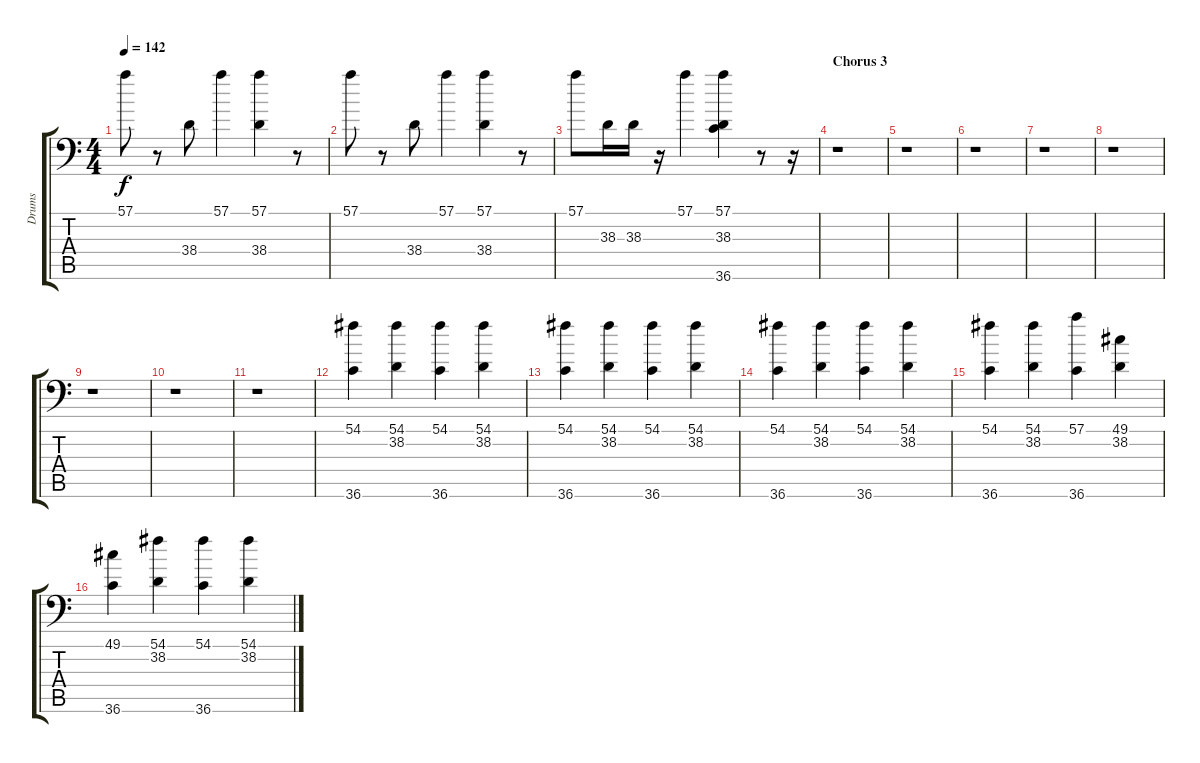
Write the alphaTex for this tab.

\track ("Drums" "Drums") {instrument acousticgrandpiano}
\staff {score tabs}
\tuning (C-1 C-1 C-1 C-1 C-1 C-1) {hide}
\ts (4 4)
\tempo 142
\clef f4
\ks c
57.1.8{dy f} r.8 38.4.8 57.1.4 (57.1 38.4).4 r.8 |
57.1.8 r.8 38.4.8 57.1.4 (57.1 38.4).4 r.8 |
57.1.8 38.3.16 38.3.16 r.16 57.1.4 (57.1 38.3 36.6).4 r.8 r.16 |
\section ("" "Chorus 3")
r.1 |
r.1 |
r.1 |
r.1 |
r.1 |
r.1 |
r.1 |
r.1 |
\section ("" "")
(54.1 36.6).4 (54.1 38.2).4 (54.1 36.6).4 (54.1 38.2).4 |
(54.1 36.6).4 (54.1 38.2).4 (54.1 36.6).4 (54.1 38.2).4 |
(54.1 36.6).4 (54.1 38.2).4 (54.1 36.6).4 (54.1 38.2).4 |
(54.1 36.6).4 (54.1 38.2).4 (57.1 36.6).4 (49.1 38.2).4 |
(49.1 36.6).4 (54.1 38.2).4 (54.1 36.6).4 (54.1 38.2).4
